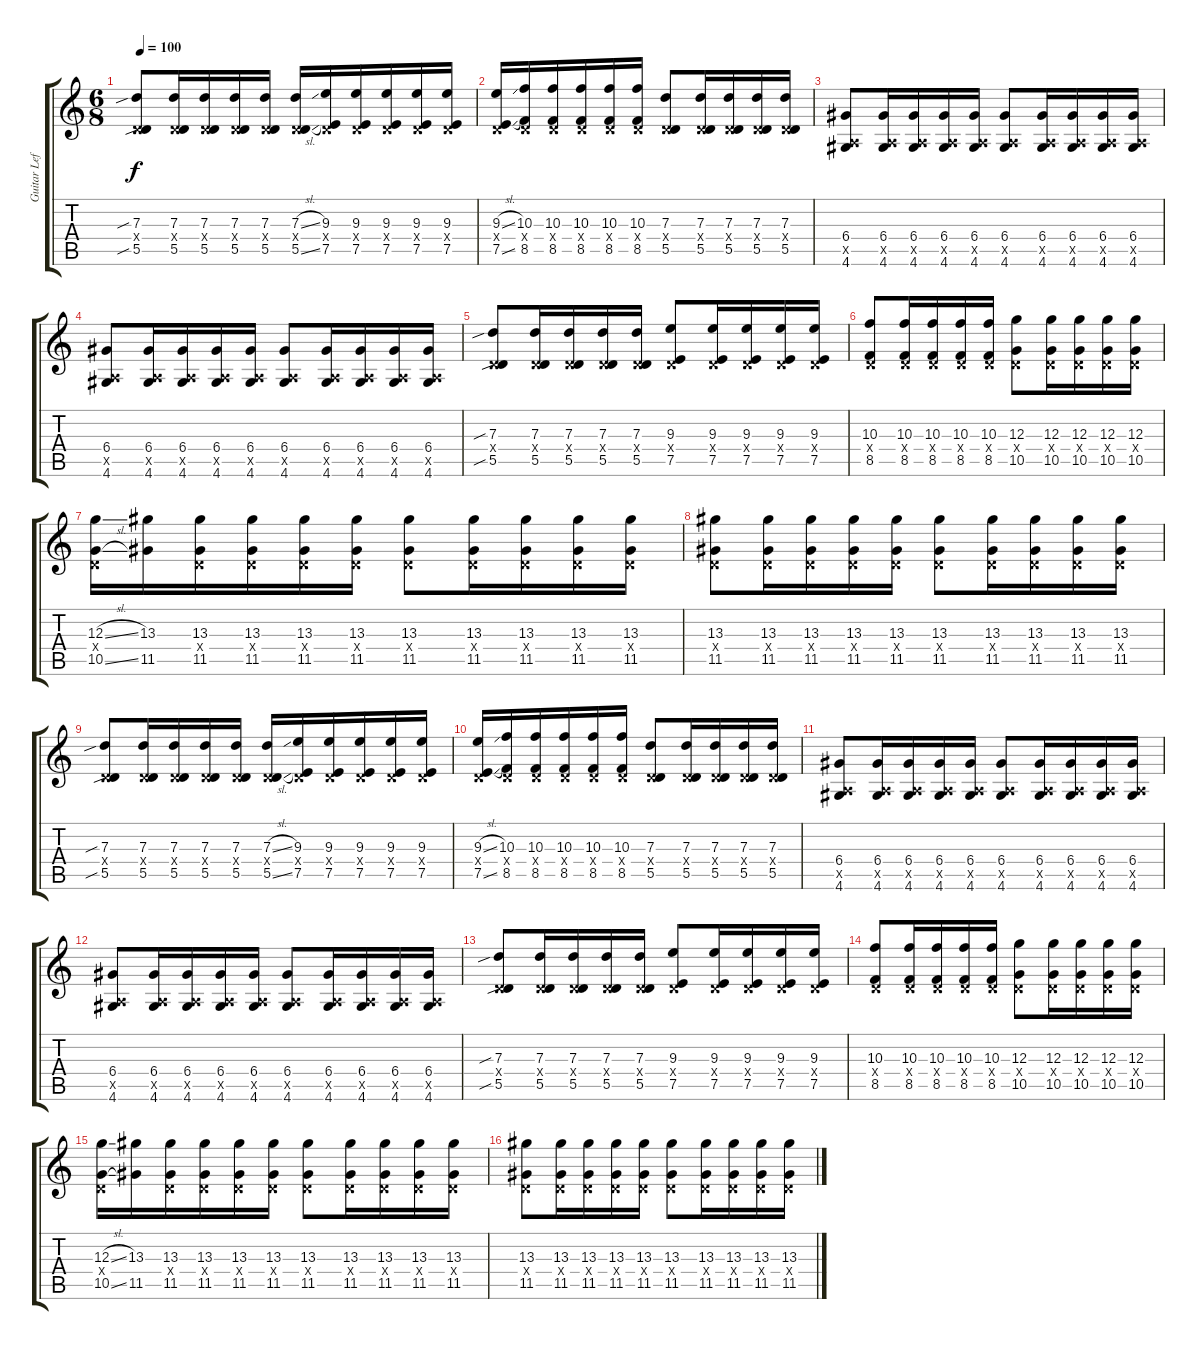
\track ("Guitar Left" "Guitar Lef") {instrument distortionguitar}
\staff {score tabs}
\tuning (E4 B3 G3 D3 A2 E2) {hide}
\ts (6 8)
\tempo 100
\clef g2
\ks c
(7.3{sib} 0.4{x} 5.5{sib}).8{dy f} (7.3 0.4{x} 5.5).16 (7.3 0.4{x} 5.5).16 (7.3 0.4{x} 5.5).16 (7.3 0.4{x} 5.5).16 (7.3{sl} 0.4{x} 5.5{sl}).16 (9.3 0.4{x} 7.5).16 (9.3 0.4{x} 7.5).16 (9.3 0.4{x} 7.5).16 (9.3 0.4{x} 7.5).16 (9.3 0.4{x} 7.5).16 |
(9.3{sl} 0.4{x} 7.5{sl}).16 (10.3 0.4{x} 8.5).16 (10.3 0.4{x} 8.5).16 (10.3 0.4{x} 8.5).16 (10.3 0.4{x} 8.5).16 (10.3 0.4{x} 8.5).16 (7.3 0.4{x} 5.5).8 (7.3 0.4{x} 5.5).16 (7.3 0.4{x} 5.5).16 (7.3 0.4{x} 5.5).16 (7.3 0.4{x} 5.5).16 |
(6.4 0.5{x} 4.6).8 (6.4 0.5{x} 4.6).16 (6.4 0.5{x} 4.6).16 (6.4 0.5{x} 4.6).16 (6.4 0.5{x} 4.6).16 (6.4 0.5{x} 4.6).8 (6.4 0.5{x} 4.6).16 (6.4 0.5{x} 4.6).16 (6.4 0.5{x} 4.6).16 (6.4 0.5{x} 4.6).16 |
(6.4 0.5{x} 4.6).8 (6.4 0.5{x} 4.6).16 (6.4 0.5{x} 4.6).16 (6.4 0.5{x} 4.6).16 (6.4 0.5{x} 4.6).16 (6.4 0.5{x} 4.6).8 (6.4 0.5{x} 4.6).16 (6.4 0.5{x} 4.6).16 (6.4 0.5{x} 4.6).16 (6.4 0.5{x} 4.6).16 |
(7.3{sib} 0.4{x} 5.5{sib}).8 (7.3 0.4{x} 5.5).16 (7.3 0.4{x} 5.5).16 (7.3 0.4{x} 5.5).16 (7.3 0.4{x} 5.5).16 (9.3 0.4{x} 7.5).8 (9.3 0.4{x} 7.5).16 (9.3 0.4{x} 7.5).16 (9.3 0.4{x} 7.5).16 (9.3 0.4{x} 7.5).16 |
(10.3 0.4{x} 8.5).8 (10.3 0.4{x} 8.5).16 (10.3 0.4{x} 8.5).16 (10.3 0.4{x} 8.5).16 (10.3 0.4{x} 8.5).16 (12.3 0.4{x} 10.5).8 (12.3 0.4{x} 10.5).16 (12.3 0.4{x} 10.5).16 (12.3 0.4{x} 10.5).16 (12.3 0.4{x} 10.5).16 |
(12.3{sl} 0.4{x} 10.5{sl}).16 (13.3 11.5).16 (13.3 0.4{x} 11.5).16 (13.3 0.4{x} 11.5).16 (13.3 0.4{x} 11.5).16 (13.3 0.4{x} 11.5).16 (13.3 0.4{x} 11.5).8 (13.3 0.4{x} 11.5).16 (13.3 0.4{x} 11.5).16 (13.3 0.4{x} 11.5).16 (13.3 0.4{x} 11.5).16 |
(13.3 0.4{x} 11.5).8 (13.3 0.4{x} 11.5).16 (13.3 0.4{x} 11.5).16 (13.3 0.4{x} 11.5).16 (13.3 0.4{x} 11.5).16 (13.3 0.4{x} 11.5).8 (13.3 0.4{x} 11.5).16 (13.3 0.4{x} 11.5).16 (13.3 0.4{x} 11.5).16 (13.3 0.4{x} 11.5).16 |
(7.3{sib} 0.4{x} 5.5{sib}).8 (7.3 0.4{x} 5.5).16 (7.3 0.4{x} 5.5).16 (7.3 0.4{x} 5.5).16 (7.3 0.4{x} 5.5).16 (7.3{sl} 0.4{x} 5.5{sl}).16 (9.3 0.4{x} 7.5).16 (9.3 0.4{x} 7.5).16 (9.3 0.4{x} 7.5).16 (9.3 0.4{x} 7.5).16 (9.3 0.4{x} 7.5).16 |
(9.3{sl} 0.4{x} 7.5{sl}).16 (10.3 0.4{x} 8.5).16 (10.3 0.4{x} 8.5).16 (10.3 0.4{x} 8.5).16 (10.3 0.4{x} 8.5).16 (10.3 0.4{x} 8.5).16 (7.3 0.4{x} 5.5).8 (7.3 0.4{x} 5.5).16 (7.3 0.4{x} 5.5).16 (7.3 0.4{x} 5.5).16 (7.3 0.4{x} 5.5).16 |
(6.4 0.5{x} 4.6).8 (6.4 0.5{x} 4.6).16 (6.4 0.5{x} 4.6).16 (6.4 0.5{x} 4.6).16 (6.4 0.5{x} 4.6).16 (6.4 0.5{x} 4.6).8 (6.4 0.5{x} 4.6).16 (6.4 0.5{x} 4.6).16 (6.4 0.5{x} 4.6).16 (6.4 0.5{x} 4.6).16 |
(6.4 0.5{x} 4.6).8 (6.4 0.5{x} 4.6).16 (6.4 0.5{x} 4.6).16 (6.4 0.5{x} 4.6).16 (6.4 0.5{x} 4.6).16 (6.4 0.5{x} 4.6).8 (6.4 0.5{x} 4.6).16 (6.4 0.5{x} 4.6).16 (6.4 0.5{x} 4.6).16 (6.4 0.5{x} 4.6).16 |
(7.3{sib} 0.4{x} 5.5{sib}).8 (7.3 0.4{x} 5.5).16 (7.3 0.4{x} 5.5).16 (7.3 0.4{x} 5.5).16 (7.3 0.4{x} 5.5).16 (9.3 0.4{x} 7.5).8 (9.3 0.4{x} 7.5).16 (9.3 0.4{x} 7.5).16 (9.3 0.4{x} 7.5).16 (9.3 0.4{x} 7.5).16 |
(10.3 0.4{x} 8.5).8 (10.3 0.4{x} 8.5).16 (10.3 0.4{x} 8.5).16 (10.3 0.4{x} 8.5).16 (10.3 0.4{x} 8.5).16 (12.3 0.4{x} 10.5).8 (12.3 0.4{x} 10.5).16 (12.3 0.4{x} 10.5).16 (12.3 0.4{x} 10.5).16 (12.3 0.4{x} 10.5).16 |
(12.3{sl} 0.4{x} 10.5{sl}).16 (13.3 11.5).16 (13.3 0.4{x} 11.5).16 (13.3 0.4{x} 11.5).16 (13.3 0.4{x} 11.5).16 (13.3 0.4{x} 11.5).16 (13.3 0.4{x} 11.5).8 (13.3 0.4{x} 11.5).16 (13.3 0.4{x} 11.5).16 (13.3 0.4{x} 11.5).16 (13.3 0.4{x} 11.5).16 |
(13.3 0.4{x} 11.5).8 (13.3 0.4{x} 11.5).16 (13.3 0.4{x} 11.5).16 (13.3 0.4{x} 11.5).16 (13.3 0.4{x} 11.5).16 (13.3 0.4{x} 11.5).8 (13.3 0.4{x} 11.5).16 (13.3 0.4{x} 11.5).16 (13.3 0.4{x} 11.5).16 (13.3 0.4{x} 11.5).16
